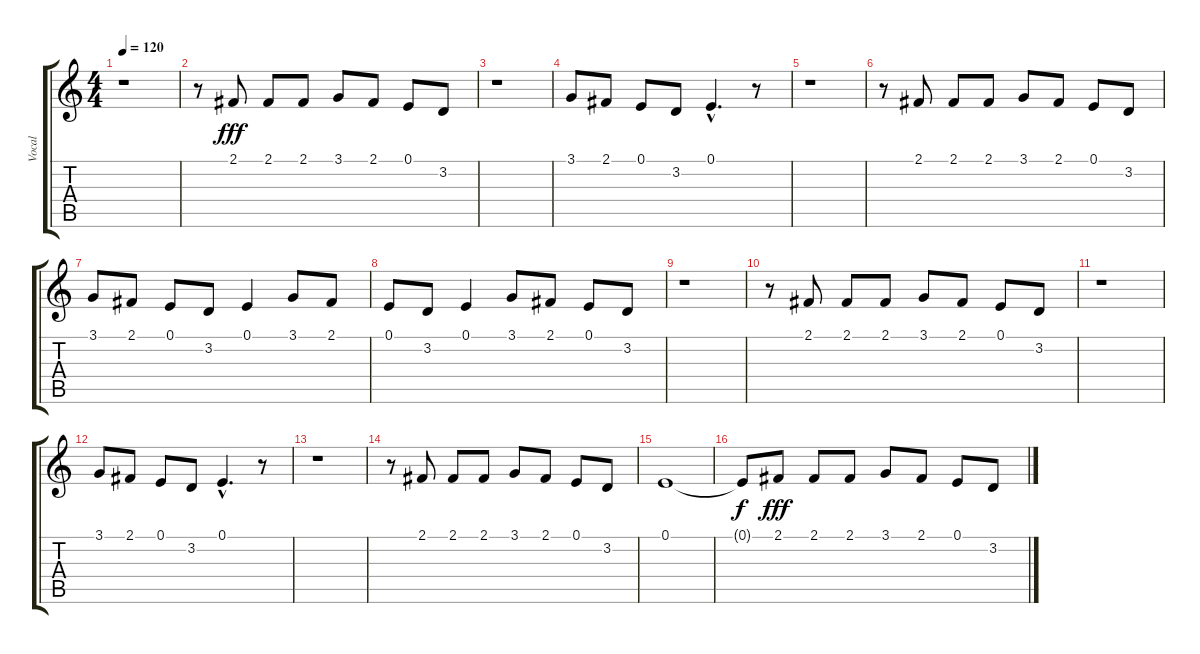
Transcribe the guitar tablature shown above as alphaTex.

\track ("Vocal " "Vocal ") {instrument oboe}
\staff {score tabs}
\tuning (E4 B3 G3 D3 A2 E2) {hide}
\ts (4 4)
\tempo 120
\clef g2
\ks c
r.1{dy fff} |
r.8 2.1.8 2.1.8 2.1.8 3.1.8 2.1.8 0.1.8 3.2.8 |
r.1 |
3.1.8 2.1.8 0.1.8 3.2.8 0.1{hac}.4{d} r.8 |
r.1 |
r.8 2.1.8 2.1.8 2.1.8 3.1.8 2.1.8 0.1.8 3.2.8 |
3.1.8 2.1.8 0.1.8 3.2.8 0.1.4 3.1.8 2.1.8 |
0.1.8 3.2.8 0.1.4 3.1.8 2.1.8 0.1.8 3.2.8 |
r.1 |
r.8 2.1.8 2.1.8 2.1.8 3.1.8 2.1.8 0.1.8 3.2.8 |
r.1 |
3.1.8 2.1.8 0.1.8 3.2.8 0.1{hac}.4{d} r.8 |
r.1 |
r.8 2.1.8 2.1.8 2.1.8 3.1.8 2.1.8 0.1.8 3.2.8 |
0.1.1 |
0.1{t}.8{dy f} 2.1.8{dy fff} 2.1.8 2.1.8 3.1.8 2.1.8 0.1.8 3.2.8
